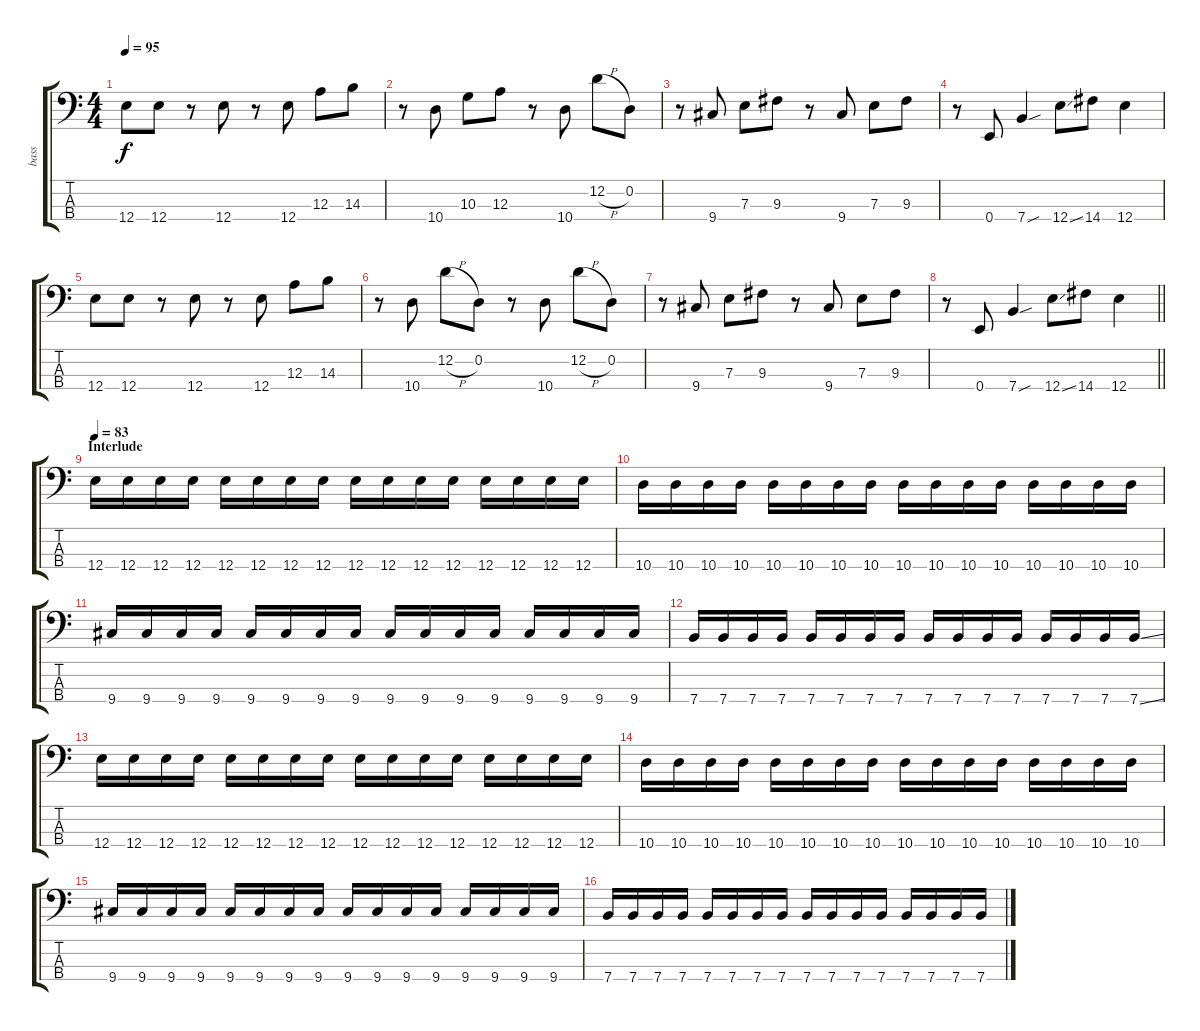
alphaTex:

\track ("bass" "bass") {instrument electricbassfinger}
\staff {score tabs}
\tuning (G2 D2 A1 E1) {hide}
\ts (4 4)
\tempo 95
\clef f4
\ks c
12.4.8{dy f} 12.4.8 r.8 12.4.8 r.8 12.4.8 12.3.8 14.3.8 |
r.8 10.4.8 10.3.8 12.3.8 r.8 10.4.8 12.2{h}.8 0.2.8 |
r.8 9.4.8 7.3.8 9.3.8 r.8 9.4.8 7.3.8 9.3.8 |
r.8 0.4.8 7.4{sou}.4 12.4{ss}.8 14.4.8 12.4.4 |
12.4.8 12.4.8 r.8 12.4.8 r.8 12.4.8 12.3.8 14.3.8 |
r.8 10.4.8 12.2{h}.8 0.2.8 r.8 10.4.8 12.2{h}.8 0.2.8 |
r.8 9.4.8 7.3.8 9.3.8 r.8 9.4.8 7.3.8 9.3.8 |
\barLineRight lightlight
r.8 0.4.8 7.4{sou}.4 12.4{ss}.8 14.4.8 12.4.4 |
\section ("" "Interlude")
\tempo 83
12.4.16 12.4.16 12.4.16 12.4.16 12.4.16 12.4.16 12.4.16 12.4.16 12.4.16 12.4.16 12.4.16 12.4.16 12.4.16 12.4.16 12.4.16 12.4.16 |
10.4.16 10.4.16 10.4.16 10.4.16 10.4.16 10.4.16 10.4.16 10.4.16 10.4.16 10.4.16 10.4.16 10.4.16 10.4.16 10.4.16 10.4.16 10.4.16 |
9.4.16 9.4.16 9.4.16 9.4.16 9.4.16 9.4.16 9.4.16 9.4.16 9.4.16 9.4.16 9.4.16 9.4.16 9.4.16 9.4.16 9.4.16 9.4.16 |
7.4.16 7.4.16 7.4.16 7.4.16 7.4.16 7.4.16 7.4.16 7.4.16 7.4.16 7.4.16 7.4.16 7.4.16 7.4.16 7.4.16 7.4.16 7.4{ss}.16 |
12.4.16 12.4.16 12.4.16 12.4.16 12.4.16 12.4.16 12.4.16 12.4.16 12.4.16 12.4.16 12.4.16 12.4.16 12.4.16 12.4.16 12.4.16 12.4.16 |
10.4.16 10.4.16 10.4.16 10.4.16 10.4.16 10.4.16 10.4.16 10.4.16 10.4.16 10.4.16 10.4.16 10.4.16 10.4.16 10.4.16 10.4.16 10.4.16 |
9.4.16 9.4.16 9.4.16 9.4.16 9.4.16 9.4.16 9.4.16 9.4.16 9.4.16 9.4.16 9.4.16 9.4.16 9.4.16 9.4.16 9.4.16 9.4.16 |
7.4.16 7.4.16 7.4.16 7.4.16 7.4.16 7.4.16 7.4.16 7.4.16 7.4.16 7.4.16 7.4.16 7.4.16 7.4.16 7.4.16 7.4.16 7.4{ss}.16
